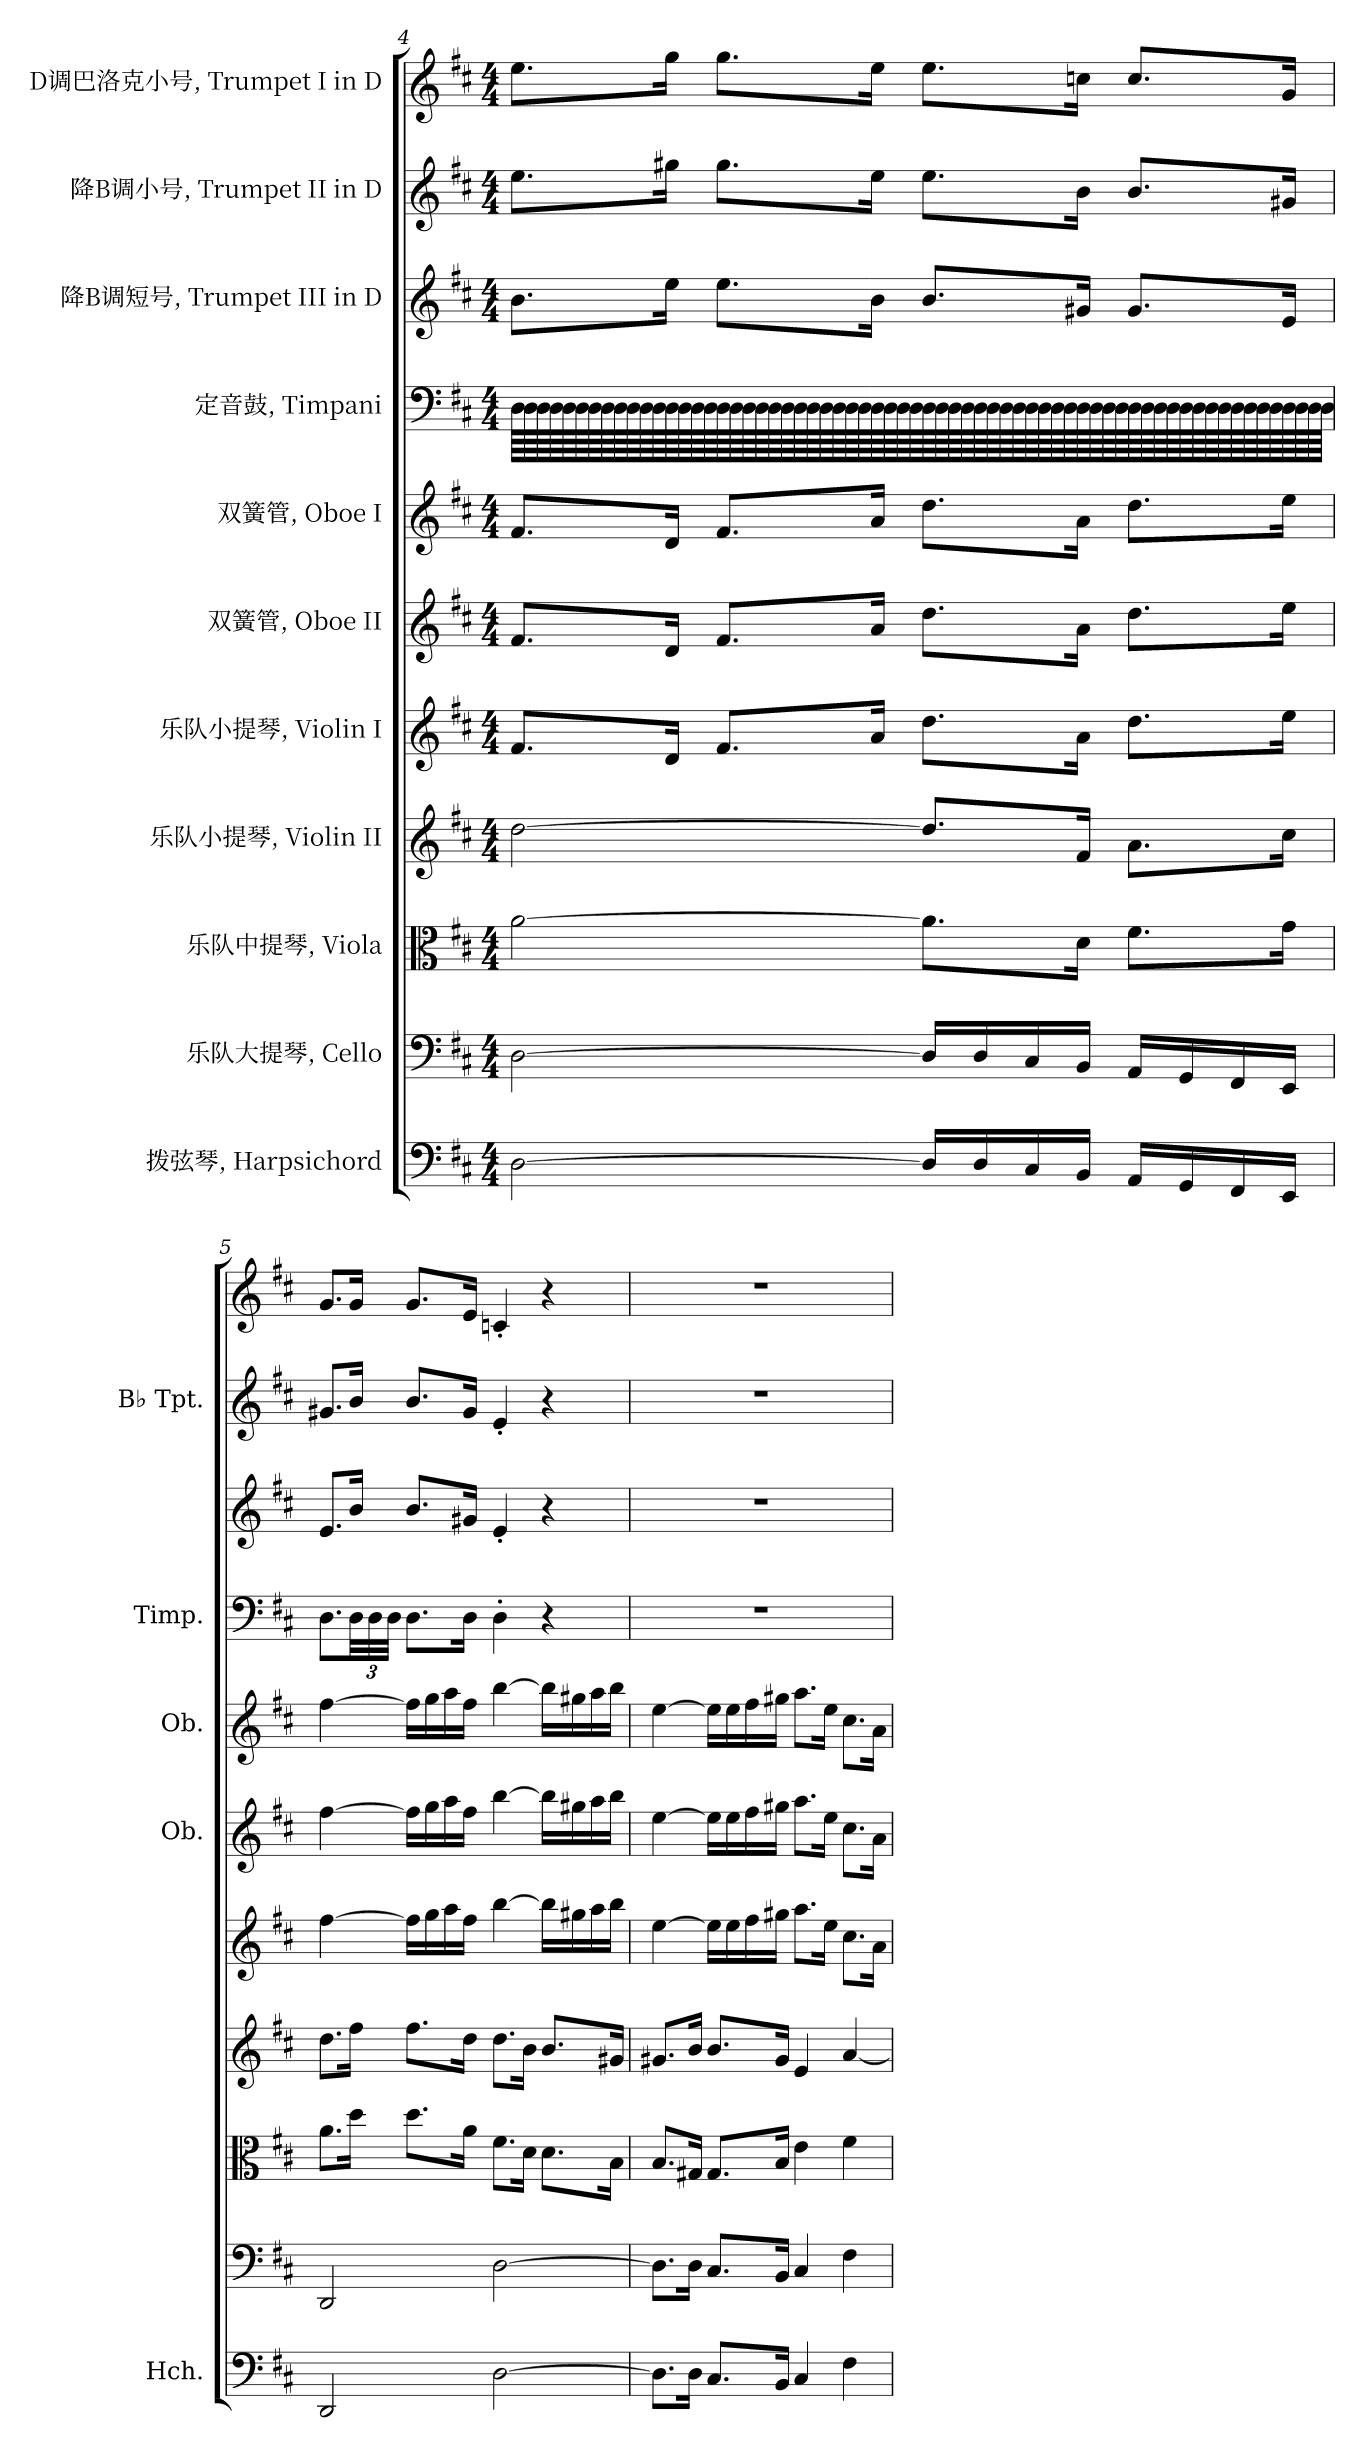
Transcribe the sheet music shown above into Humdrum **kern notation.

**kern	**kern	**kern	**kern	**kern	**kern	**kern	**kern	**kern	**kern	**kern
*part11	*part10	*part9	*part8	*part7	*part6	*part5	*part4	*part3	*part2	*part1
*staff11	*staff10	*staff9	*staff8	*staff7	*staff6	*staff5	*staff4	*staff3	*staff2	*staff1
*I"拨弦琴, Harpsichord	*I"乐队大提琴, Cello	*I"乐队中提琴, Viola	*I"乐队小提琴, Violin II	*I"乐队小提琴, Violin I	*I"双簧管, Oboe II	*I"双簧管, Oboe I	*I"定音鼓, Timpani	*I"降B调短号, Trumpet III in D	*I"降B调小号, Trumpet II in D	*I"D调巴洛克小号, Trumpet I in D
*I'Hch.	*	*	*	*	*I'Ob.	*I'Ob.	*I'Timp.	*	*I'B♭ Tpt.	*
!!LO:PB:g=z
*clefF4	*clefF4	*clefC3	*clefG2	*clefG2	*clefG2	*clefG2	*clefF4	*clefG2	*clefG2	*clefG2
*	*	*	*	*	*	*	*	*ITrd1c2	*ITrd1c2	*ITrd1c2
*k[f#c#]	*k[f#c#]	*k[f#c#]	*k[f#c#]	*k[f#c#]	*k[f#c#]	*k[f#c#]	*k[f#c#]	*k[]	*k[]	*k[]
*M4/4	*M4/4	*M4/4	*M4/4	*M4/4	*M4/4	*M4/4	*M4/4	*M4/4	*M4/4	*M4/4
=4	=4	=4	=4	=4	=4	=4	=4	=4	=4	=4
[2D\	[2D\	[2a\	[2dd\	8.f#/L	8.f#/L	8.f#/L	64D\LLLL	8.a\L	8.dd\L	8.dd\L
.	.	.	.	.	.	.	64D\	.	.	.
.	.	.	.	.	.	.	64D\	.	.	.
.	.	.	.	.	.	.	64D\	.	.	.
.	.	.	.	.	.	.	64D\	.	.	.
.	.	.	.	.	.	.	64D\	.	.	.
.	.	.	.	.	.	.	64D\	.	.	.
.	.	.	.	.	.	.	64D\	.	.	.
.	.	.	.	.	.	.	64D\	.	.	.
.	.	.	.	.	.	.	64D\	.	.	.
.	.	.	.	.	.	.	64D\	.	.	.
.	.	.	.	.	.	.	64D\	.	.	.
.	.	.	.	16d/Jk	16d/Jk	16d/Jk	64D\	16dd\Jk	16ff#X\Jk	16ff\Jk
.	.	.	.	.	.	.	64D\	.	.	.
.	.	.	.	.	.	.	64D\	.	.	.
.	.	.	.	.	.	.	64D\	.	.	.
.	.	.	.	8.f#/L	8.f#/L	8.f#/L	64D\	8.dd\L	8.ff#\L	8.ff\L
.	.	.	.	.	.	.	64D\	.	.	.
.	.	.	.	.	.	.	64D\	.	.	.
.	.	.	.	.	.	.	64D\	.	.	.
.	.	.	.	.	.	.	64D\	.	.	.
.	.	.	.	.	.	.	64D\	.	.	.
.	.	.	.	.	.	.	64D\	.	.	.
.	.	.	.	.	.	.	64D\	.	.	.
.	.	.	.	.	.	.	64D\	.	.	.
.	.	.	.	.	.	.	64D\	.	.	.
.	.	.	.	.	.	.	64D\	.	.	.
.	.	.	.	.	.	.	64D\	.	.	.
.	.	.	.	16a/Jk	16a/Jk	16a/Jk	64D\	16a\Jk	16dd\Jk	16dd\Jk
.	.	.	.	.	.	.	64D\	.	.	.
.	.	.	.	.	.	.	64D\	.	.	.
.	.	.	.	.	.	.	64D\	.	.	.
16D/LL]	16D/LL]	8.a\L]	8.dd/L]	8.dd\L	8.dd\L	8.dd\L	64D\	8.a/L	8.dd\L	8.dd\L
.	.	.	.	.	.	.	64D\	.	.	.
.	.	.	.	.	.	.	64D\	.	.	.
.	.	.	.	.	.	.	64D\	.	.	.
16D/	16D/	.	.	.	.	.	64D\	.	.	.
.	.	.	.	.	.	.	64D\	.	.	.
.	.	.	.	.	.	.	64D\	.	.	.
.	.	.	.	.	.	.	64D\	.	.	.
16C#/	16C#/	.	.	.	.	.	64D\	.	.	.
.	.	.	.	.	.	.	64D\	.	.	.
.	.	.	.	.	.	.	64D\	.	.	.
.	.	.	.	.	.	.	64D\	.	.	.
16BB/JJ	16BB/JJ	16d\Jk	16f#/Jk	16a\Jk	16a\Jk	16a\Jk	64D\	16f#X/Jk	16a\Jk	16b-X\Jk
.	.	.	.	.	.	.	64D\	.	.	.
.	.	.	.	.	.	.	64D\	.	.	.
.	.	.	.	.	.	.	64D\	.	.	.
16AA/LL	16AA/LL	8.f#\L	8.a\L	8.dd\L	8.dd\L	8.dd\L	64D\	8.f#/L	8.a/L	8.b-/L
.	.	.	.	.	.	.	64D\	.	.	.
.	.	.	.	.	.	.	64D\	.	.	.
.	.	.	.	.	.	.	64D\	.	.	.
16GG/	16GG/	.	.	.	.	.	64D\	.	.	.
.	.	.	.	.	.	.	64D\	.	.	.
.	.	.	.	.	.	.	64D\	.	.	.
.	.	.	.	.	.	.	64D\	.	.	.
16FF#/	16FF#/	.	.	.	.	.	64D\	.	.	.
.	.	.	.	.	.	.	64D\	.	.	.
.	.	.	.	.	.	.	64D\	.	.	.
.	.	.	.	.	.	.	64D\	.	.	.
16EE/JJ	16EE/JJ	16g\Jk	16cc#\Jk	16ee\Jk	16ee\Jk	16ee\Jk	64D\	16d/Jk	16f#X/Jk	16f/Jk
.	.	.	.	.	.	.	64D\	.	.	.
.	.	.	.	.	.	.	64D\	.	.	.
.	.	.	.	.	.	.	64D\JJJJ	.	.	.
!!LO:PB:g=z
=5	=5	=5	=5	=5	=5	=5	=5	=5	=5	=5
2DD/	2DD/	8.a\L	8.dd\L	[4ff#\	[4ff#\	[4ff#\	8.D\L	8.d/L	8.f#X/L	8.f/L
*	*	*	*	*	*	*	*Xbrackettup	*	*	*
.	.	16dd\Jk	16ff#\Jk	.	.	.	48D\LL	16a/Jk	16a/Jk	16f/Jk
.	.	.	.	.	.	.	48D\	.	.	.
.	.	.	.	.	.	.	48D\JJJ	.	.	.
.	.	8.dd\L	8.ff#\L	16ff#\LL]	16ff#\LL]	16ff#\LL]	8.D\L	8.a/L	8.a/L	8.f/L
.	.	.	.	16gg\	16gg\	16gg\	.	.	.	.
.	.	.	.	16aa\	16aa\	16aa\	.	.	.	.
.	.	16a\Jk	16dd\Jk	16ff#\JJ	16ff#\JJ	16ff#\JJ	16D\Jk	16f#X/Jk	16f#/Jk	16d/Jk
[2D\	[2D\	8.f#\L	8.dd\L	[4bb\	[4bb\	[4bb\	4D'\	4d'/	4d'/	4B-X'/
.	.	16d\Jk	16b\Jk	.	.	.	.	.	.	.
.	.	8.d\L	8.b/L	16bb\LL]	16bb\LL]	16bb\LL]	4r	4r	4r	4r
.	.	.	.	16gg#X\	16gg#X\	16gg#X\	.	.	.	.
.	.	.	.	16aa\	16aa\	16aa\	.	.	.	.
.	.	16B\Jk	16g#X/Jk	16bb\JJ	16bb\JJ	16bb\JJ	.	.	.	.
=6	=6	=6	=6	=6	=6	=6	=6	=6	=6	=6
8.D\L]	8.D\L]	8.B/L	8.g#X/L	[4ee\	[4ee\	[4ee\	1r	1r	1r	1r
16D\Jk	16D\Jk	16G#X/Jk	16b/Jk	.	.	.	.	.	.	.
8.C#/L	8.C#/L	8.G#/L	8.b/L	16ee\LL]	16ee\LL]	16ee\LL]	.	.	.	.
.	.	.	.	16ee\	16ee\	16ee\	.	.	.	.
.	.	.	.	16ff#\	16ff#\	16ff#\	.	.	.	.
16BB/Jk	16BB/Jk	16B/Jk	16g#/Jk	16gg#X\JJ	16gg#X\JJ	16gg#X\JJ	.	.	.	.
4C#/	4C#/	4e\	4e/	8.aa\L	8.aa\L	8.aa\L	.	.	.	.
.	.	.	.	16ee\Jk	16ee\Jk	16ee\Jk	.	.	.	.
4F#\	4F#\	4f#\	[4a/	8.cc#\L	8.cc#\L	8.cc#\L	.	.	.	.
.	.	.	.	16a\Jk	16a\Jk	16a\Jk	.	.	.	.
=	=	=	=	=	=	=	=	=	=	=
*-	*-	*-	*-	*-	*-	*-	*-	*-	*-	*-
